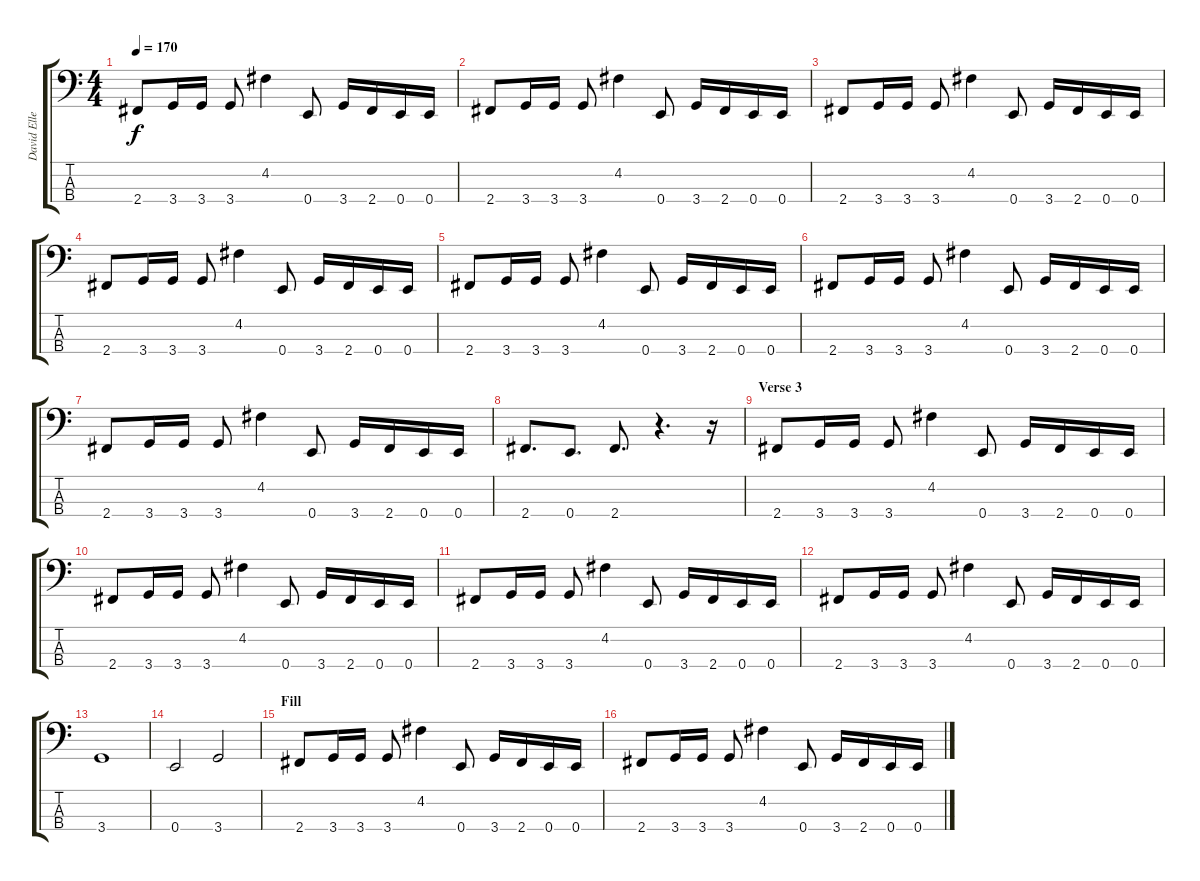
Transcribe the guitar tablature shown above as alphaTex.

\track ("David Ellefson" "David Elle") {instrument electricbasspick}
\staff {score tabs}
\tuning (G2 D2 A1 E1) {hide}
\ts (4 4)
\tempo 170
\clef f4
\ks c
2.4.8{dy f} 3.4.16 3.4.16 3.4.8 4.2.4 0.4.8 3.4.16 2.4.16 0.4.16 0.4.16 |
2.4.8 3.4.16 3.4.16 3.4.8 4.2.4 0.4.8 3.4.16 2.4.16 0.4.16 0.4.16 |
2.4.8 3.4.16 3.4.16 3.4.8 4.2.4 0.4.8 3.4.16 2.4.16 0.4.16 0.4.16 |
2.4.8 3.4.16 3.4.16 3.4.8 4.2.4 0.4.8 3.4.16 2.4.16 0.4.16 0.4.16 |
2.4.8 3.4.16 3.4.16 3.4.8 4.2.4 0.4.8 3.4.16 2.4.16 0.4.16 0.4.16 |
2.4.8 3.4.16 3.4.16 3.4.8 4.2.4 0.4.8 3.4.16 2.4.16 0.4.16 0.4.16 |
2.4.8 3.4.16 3.4.16 3.4.8 4.2.4 0.4.8 3.4.16 2.4.16 0.4.16 0.4.16 |
2.4.8{d} 0.4.8{d} 2.4.8{d} r.4{d} r.16 |
\section ("" "Verse 3")
2.4.8 3.4.16 3.4.16 3.4.8 4.2.4 0.4.8 3.4.16 2.4.16 0.4.16 0.4.16 |
2.4.8 3.4.16 3.4.16 3.4.8 4.2.4 0.4.8 3.4.16 2.4.16 0.4.16 0.4.16 |
2.4.8 3.4.16 3.4.16 3.4.8 4.2.4 0.4.8 3.4.16 2.4.16 0.4.16 0.4.16 |
2.4.8 3.4.16 3.4.16 3.4.8 4.2.4 0.4.8 3.4.16 2.4.16 0.4.16 0.4.16 |
3.4.1 |
0.4.2 3.4.2 |
\section ("" "Fill")
2.4.8 3.4.16 3.4.16 3.4.8 4.2.4 0.4.8 3.4.16 2.4.16 0.4.16 0.4.16 |
2.4.8 3.4.16 3.4.16 3.4.8 4.2.4 0.4.8 3.4.16 2.4.16 0.4.16 0.4.16
